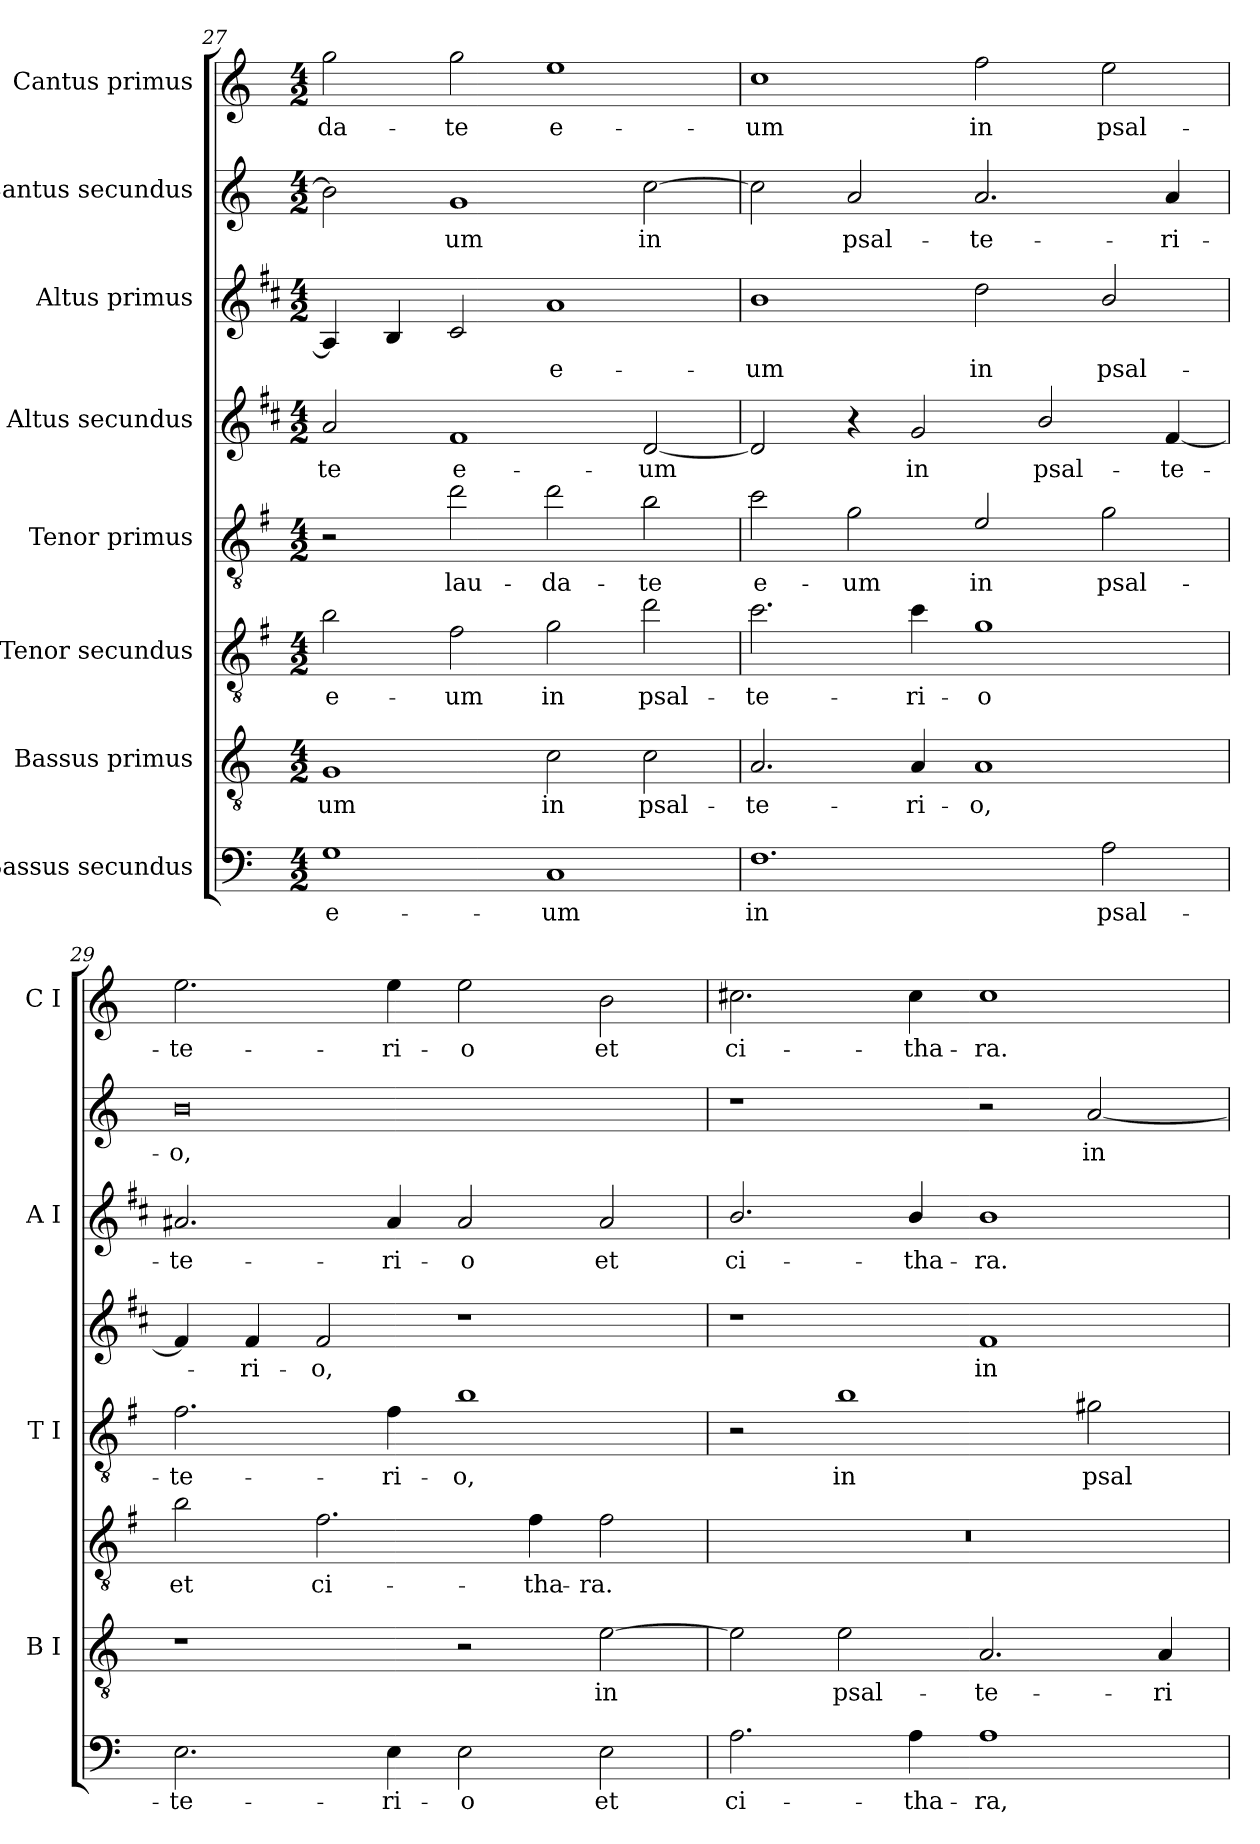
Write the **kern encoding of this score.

**kern	**text	**kern	**text	**kern	**text	**kern	**text	**kern	**text	**kern	**text	**kern	**text	**kern	**text
*part8	*part8	*part7	*part7	*part6	*part6	*part5	*part5	*part4	*part4	*part3	*part3	*part2	*part2	*part1	*part1
*staff8	*staff8	*staff7	*staff7	*staff6	*staff6	*staff5	*staff5	*staff4	*staff4	*staff3	*staff3	*staff2	*staff2	*staff1	*staff1
*I"Bassus secundus	*	*I"Bassus primus	*	*I"Tenor secundus	*	*I"Tenor primus	*	*I"Altus secundus	*	*I"Altus primus	*	*I"Cantus secundus	*	*I"Cantus primus	*
*	*	*I'B I	*	*	*	*I'T I	*	*	*	*I'A I	*	*	*	*I'C I	*
*clefF4	*	*clefGv2	*	*clefGv2	*	*clefGv2	*	*clefG2	*	*clefG2	*	*clefG2	*	*clefG2	*
*	*	*	*	*ITrd4c7	*	*ITrd4c7	*	*ITrd1c2	*	*ITrd1c2	*	*	*	*	*
*k[]	*	*k[]	*	*k[]	*	*k[]	*	*k[]	*	*k[]	*	*k[]	*	*k[]	*
*C:	*	*C:	*	*C:	*	*C:	*	*C:	*	*C:	*	*C:	*	*C:	*
*M4/2	*	*M4/2	*	*M4/2	*	*M4/2	*	*M4/2	*	*M4/2	*	*M4/2	*	*M4/2	*
=27	=27	=27	=27	=27	=27	=27	=27	=27	=27	=27	=27	=27	=27	=27	=27
!	!LO:LY:b	!	!LO:LY:b	!	!LO:LY:b	!	!	!	!LO:LY:b	!	!	!	!	!	!LO:LY:b
1G	e-	1G	-um	2e\	e-	2r	.	2g/	-te	4G/]	.	2b\]	.	2gg\	-da-
.	.	.	.	.	.	.	.	.	.	4A/	.	.	.	.	.
!	!	!	!	!	!LO:LY:b	!	!LO:LY:b	!	!LO:LY:b	!	!	!	!LO:LY:b	!	!LO:LY:b
.	.	.	.	2B\	-um	2g\	lau-	1e	e-	2B/	.	1g	-um	2gg\	-te
!	!LO:LY:b	!	!LO:LY:b	!	!LO:LY:b	!	!LO:LY:b	!	!	!	!LO:LY:b	!	!	!	!LO:LY:b
1C	-um	2c\	in	2c\	in	2g\	-da-	.	.	1g	e-	.	.	1ee	e-
!	!	!	!LO:LY:b	!	!LO:LY:b	!	!LO:LY:b	!	!LO:LY:b	!	!	!	!LO:LY:b	!	!
.	.	2c\	psal-	2g\	psal-	2e\	-te	[2c/	-um	.	.	[2cc\	in	.	.
=28	=28	=28	=28	=28	=28	=28	=28	=28	=28	=28	=28	=28	=28	=28	=28
!	!LO:LY:b	!	!LO:LY:b	!	!LO:LY:b	!	!LO:LY:b	!	!	!	!LO:LY:b	!	!	!	!LO:LY:b
1.F	in	2.A/	-te-	2.f\	-te-	2f\	e-	2c/]	.	1a	-um	2cc\]	.	1cc	-um
!	!	!	!	!	!	!	!LO:LY:b	!	!	!	!	!	!LO:LY:b	!	!
.	.	.	.	.	.	2c\	-um	4r	.	.	.	2a/	psal-	.	.
!	!	!	!LO:LY:b	!	!LO:LY:b	!	!	!	!LO:LY:b	!	!	!	!	!	!
.	.	4A/	-ri-	4f\	-ri-	.	.	2f/	in	.	.	.	.	.	.
!	!	!	!LO:LY:b	!	!LO:LY:b	!	!LO:LY:b	!	!	!	!LO:LY:b	!	!LO:LY:b	!	!LO:LY:b
.	.	1A	-o,	1c	-o	2A/	in	.	.	2cc\	in	2.a/	-te-	2ff\	in
!	!	!	!	!	!	!	!	!	!LO:LY:b	!	!	!	!	!	!
.	.	.	.	.	.	.	.	2a/	psal-	.	.	.	.	.	.
!	!LO:LY:b	!	!	!	!	!	!LO:LY:b	!	!	!	!LO:LY:b	!	!	!	!LO:LY:b
2A\	psal-	.	.	.	.	2c\	psal-	.	.	2a/	psal-	.	.	2ee\	psal-
!	!	!	!	!	!	!	!	!	!LO:LY:b	!	!	!	!LO:LY:b	!	!
.	.	.	.	.	.	.	.	[4e/	-te-	.	.	4a/	-ri-	.	.
=29	=29	=29	=29	=29	=29	=29	=29	=29	=29	=29	=29	=29	=29	=29	=29
!	!LO:LY:b	!	!	!	!LO:LY:b	!	!LO:LY:b	!	!	!	!LO:LY:b	!	!LO:LY:b	!	!LO:LY:b
2.E\	-te-	1r	.	2e\	et	2.B\	-te-	4e/]	.	2.g#X/	-te-	0b	-o,	2.ee\	-te-
!	!	!	!	!	!	!	!	!	!LO:LY:b	!	!	!	!	!	!
.	.	.	.	.	.	.	.	4e/	-ri-	.	.	.	.	.	.
!	!	!	!	!	!LO:LY:b	!	!	!	!LO:LY:b	!	!	!	!	!	!
.	.	.	.	2.B\	ci-	.	.	2e/	-o,	.	.	.	.	.	.
!	!LO:LY:b	!	!	!	!	!	!LO:LY:b	!	!	!	!LO:LY:b	!	!	!	!LO:LY:b
4E\	-ri-	.	.	.	.	4B\	-ri-	.	.	4g#/	-ri-	.	.	4ee\	-ri-
!	!LO:LY:b	!	!	!	!	!	!LO:LY:b	!	!	!	!LO:LY:b	!	!	!	!LO:LY:b
2E\	-o	2r	.	.	.	1e	-o,	1r	.	2g#/	-o	.	.	2ee\	-o
!	!	!	!	!	!LO:LY:b	!	!	!	!	!	!	!	!	!	!
.	.	.	.	4B\	-tha-	.	.	.	.	.	.	.	.	.	.
!	!LO:LY:b	!	!LO:LY:b	!	!LO:LY:b	!	!	!	!	!	!LO:LY:b	!	!	!	!LO:LY:b
2E\	et	[2e\	in	2B\	-ra.	.	.	.	.	2g#/	et	.	.	2b\	et
!!LO:LB:g=z
=30	=30	=30	=30	=30	=30	=30	=30	=30	=30	=30	=30	=30	=30	=30	=30
!	!LO:LY:b	!	!	!	!	!	!	!	!	!	!LO:LY:b	!	!	!	!LO:LY:b
2.A\	ci-	2e\]	.	0r	.	2r	.	1r	.	2.a/	ci-	1r	.	2.cc#X\	ci-
!	!	!	!LO:LY:b	!	!	!	!LO:LY:b	!	!	!	!	!	!	!	!
.	.	2e\	psal-	.	.	1e	in	.	.	.	.	.	.	.	.
!	!LO:LY:b	!	!	!	!	!	!	!	!	!	!LO:LY:b	!	!	!	!LO:LY:b
4A\	-tha-	.	.	.	.	.	.	.	.	4a/	-tha-	.	.	4cc#\	-tha-
!	!LO:LY:b	!	!LO:LY:b	!	!	!	!	!	!LO:LY:b	!	!LO:LY:b	!	!	!	!LO:LY:b
1A	-ra,	2.A/	-te-	.	.	.	.	1e	in	1a	-ra.	2r	.	1cc#	-ra.
!	!	!	!	!	!	!	!LO:LY:b	!	!	!	!	!	!LO:LY:b	!	!
.	.	.	.	.	.	2c#X\	psal-	.	.	.	.	[2a/	in	.	.
!	!	!	!LO:LY:b	!	!	!	!	!	!	!	!	!	!	!	!
.	.	4A/	-ri-	.	.	.	.	.	.	.	.	.	.	.	.
=	=	=	=	=	=	=	=	=	=	=	=	=	=	=	=
*-	*-	*-	*-	*-	*-	*-	*-	*-	*-	*-	*-	*-	*-	*-	*-
